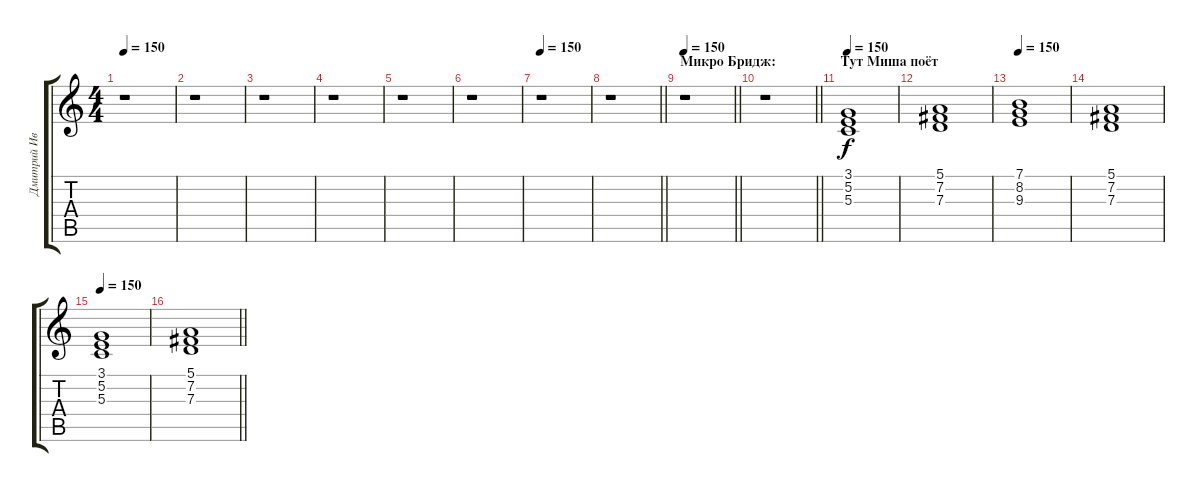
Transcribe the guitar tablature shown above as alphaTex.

\track ("Дмитрий Иванов" "Дмитрий Ив") {instrument stringensemble2}
\staff {score tabs}
\tuning (E4 B3 G3 D3 A2 E2) {hide}
\ts (4 4)
\tempo 150
\clef g2
\ks c
r.1{dy f} |
r.1 |
r.1 |
r.1 |
r.1 |
r.1 |
\tempo 150
r.1 |
\barLineRight lightlight
r.1 |
\section ("" "Микро Бридж:")
\tempo 150
\barLineRight lightlight
r.1 |
\section ("" "")
\barLineRight lightlight
r.1 |
\section ("" "Тут Миша поёт")
\tempo 150
(3.1 5.2 5.3).1 |
(5.1 7.2 7.3).1 |
\tempo 150
(7.1 8.2 9.3).1 |
(5.1 7.2 7.3).1 |
\tempo 150
(3.1 5.2 5.3).1 |
\barLineRight lightlight
(5.1 7.2 7.3).1
